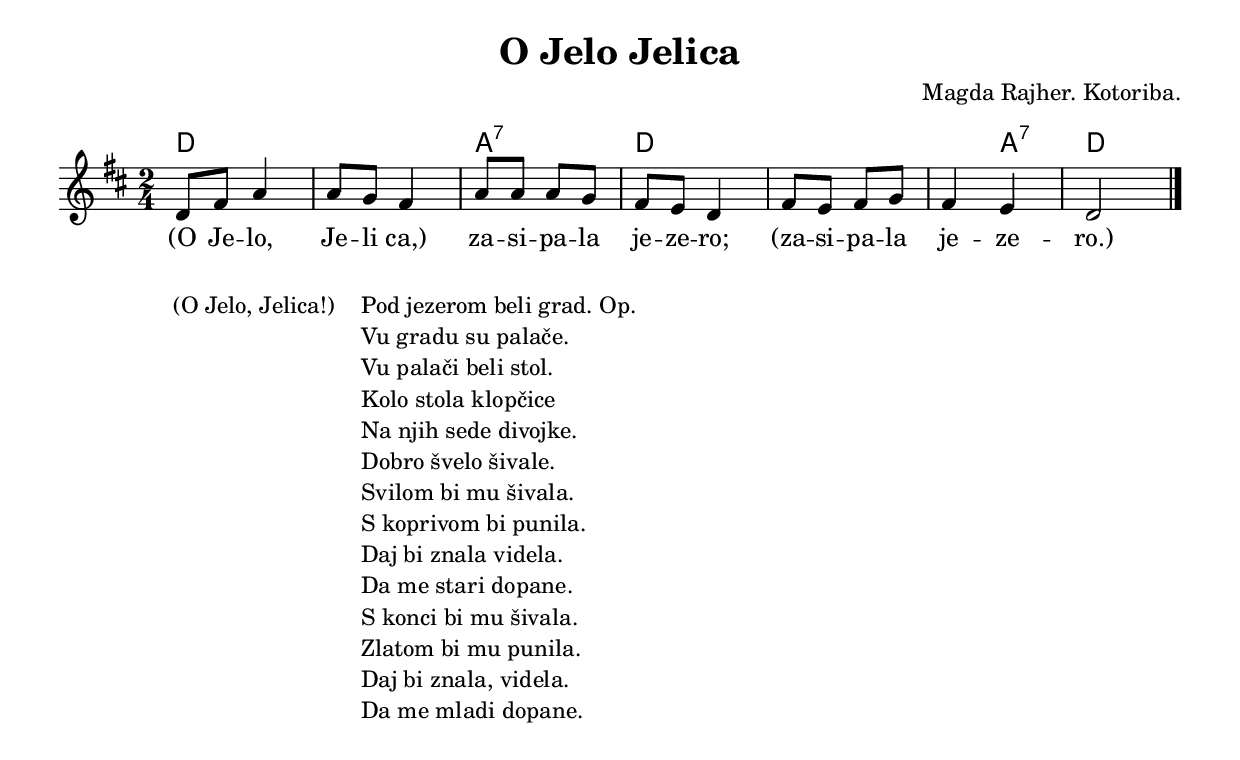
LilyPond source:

\version "2.24.1"
\include "deutsch.ly"

\header {
  title = "O Jelo Jelica"
  %subtitle = "II."
  composer = "Magda Rajher. Kotoriba."
}

\paper {
  #(set-paper-size "a4")
  indent = 0
  top-margin = 10
  markup-system-spacing = #'((basic-distance . 0.1) (padding . 2))
  system-system-spacing = #'((basic-distance . 0.1) (padding . 3))
  %annotate-spacing = ##t
  ragged-last = ##f
}

global = {
  \key d \major
  \numericTimeSignature
  \time 2/4
}

chordNames = \chordmode {
  \global
  % Chords follow here.
  \set chordChanges = ##t
  d2 d a:7 d
  d d4 a:7 d2
  
}

melody = \relative c' {
  \global
  % Music follows here.
  d8 fis a4 |
  a8 g fis4 |
  a8 a a g |
  fis8 e d4 |
  fis8 e fis g |
  fis4 e |
  d2 |
  \bar "|."
}

verse = \lyricmode {
  % Lyrics follow here.
  (O Je -- lo, Je -- li ca,)
  za -- si -- pa -- la je -- ze -- ro;
  (za -- si -- pa -- la je -- ze -- ro.)
}

\score {
  <<
    \new ChordNames \chordNames
    \new Staff { \melody }
    \addlyrics { \verse }
  >>
  \layout { }
}

\markup {
  \hspace #11
  \column { 
    \line { (O Jelo, Jelica!) }
  }
  \hspace #2
  \column {
    \line { Pod jezerom beli grad. Op. }
    \line { Vu gradu su palače. }
    \line { Vu palači beli stol. }
    \line { Kolo stola klopčice }
    \line { Na njih sede divojke. }
    \line { Dobro švelo šivale. }
    \line { Svilom bi mu šivala. }
    \line { S koprivom bi punila. }
    \line { Daj bi znala videla. }
    \line { Da me stari dopane. }
    \line { S konci bi mu šivala. }
    \line { Zlatom bi mu punila. }
    \line { Daj bi znala, videla. }
    \line { Da me mladi dopane. }
  }
}
